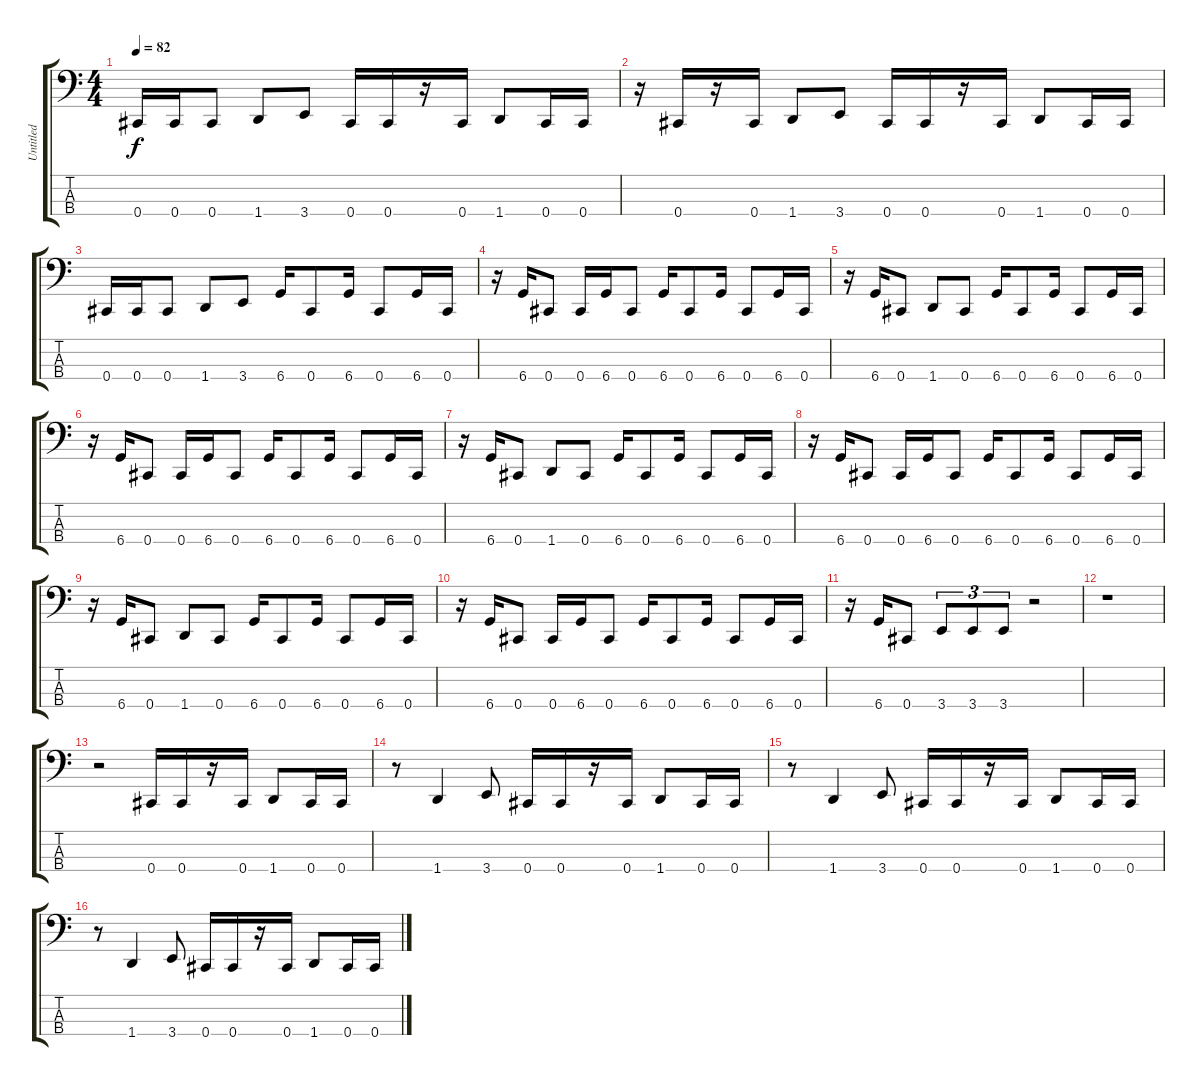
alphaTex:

\track ("Untitled" "Untitled") {instrument electricbassfinger}
\staff {score tabs}
\tuning (Gb2 Db2 Ab1 Db1) {hide}
\ts (4 4)
\tempo 82
\clef f4
\ks c
0.4.16{dy f} 0.4.16 0.4.8 1.4.8 3.4.8 0.4.16 0.4.16 r.16 0.4.16 1.4.8 0.4.16 0.4.16 |
r.16 0.4.16 r.16 0.4.16 1.4.8 3.4.8 0.4.16 0.4.16 r.16 0.4.16 1.4.8 0.4.16 0.4.16 |
0.4.16 0.4.16 0.4.8 1.4.8 3.4.8 6.4.16 0.4.8 6.4.16 0.4.8 6.4.16 0.4.16 |
r.16 6.4.16 0.4.8 0.4.16 6.4.16 0.4.8 6.4.16 0.4.8 6.4.16 0.4.8 6.4.16 0.4.16 |
r.16 6.4.16 0.4.8 1.4.8 0.4.8 6.4.16 0.4.8 6.4.16 0.4.8 6.4.16 0.4.16 |
r.16 6.4.16 0.4.8 0.4.16 6.4.16 0.4.8 6.4.16 0.4.8 6.4.16 0.4.8 6.4.16 0.4.16 |
r.16 6.4.16 0.4.8 1.4.8 0.4.8 6.4.16 0.4.8 6.4.16 0.4.8 6.4.16 0.4.16 |
r.16 6.4.16 0.4.8 0.4.16 6.4.16 0.4.8 6.4.16 0.4.8 6.4.16 0.4.8 6.4.16 0.4.16 |
r.16 6.4.16 0.4.8 1.4.8 0.4.8 6.4.16 0.4.8 6.4.16 0.4.8 6.4.16 0.4.16 |
r.16 6.4.16 0.4.8 0.4.16 6.4.16 0.4.8 6.4.16 0.4.8 6.4.16 0.4.8 6.4.16 0.4.16 |
r.16 6.4.16 0.4.8 3.4.8{tu (3 2)} 3.4.8{tu (3 2)} 3.4.8{tu (3 2)} r.2 |
r.1 |
r.2 0.4.16 0.4.16 r.16 0.4.16 1.4.8 0.4.16 0.4.16 |
r.8 1.4.4 3.4.8 0.4.16 0.4.16 r.16 0.4.16 1.4.8 0.4.16 0.4.16 |
r.8 1.4.4 3.4.8 0.4.16 0.4.16 r.16 0.4.16 1.4.8 0.4.16 0.4.16 |
r.8 1.4.4 3.4.8 0.4.16 0.4.16 r.16 0.4.16 1.4.8 0.4.16 0.4.16
